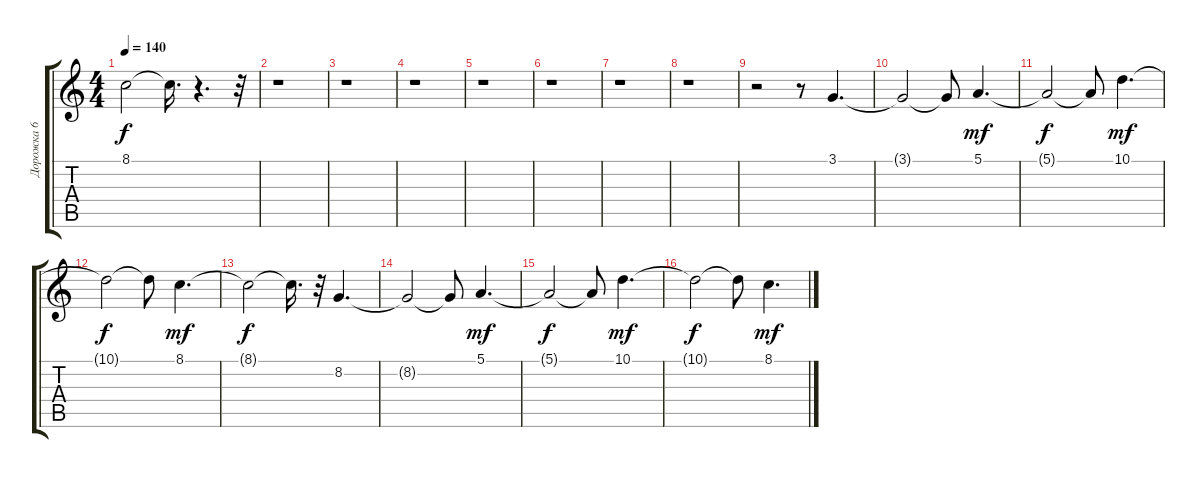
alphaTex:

\track ("Дорожка 6" "Дорожка 6") {instrument choiraahs}
\staff {score tabs}
\tuning (E4 B3 G3 D3 A2 E2) {hide}
\ts (4 4)
\tempo 140
\clef g2
\ks c
8.1{t}.2{dy f} 8.1{t}.16{d} r.4{d} r.32 |
r.1 |
r.1 |
r.1 |
r.1 |
r.1 |
r.1 |
r.1 |
r.2 r.8 3.1.4{d} |
3.1{t}.2 3.1{t}.8 5.1.4{d dy mf} |
5.1{t}.2{dy f} 5.1{t}.8 10.1.4{d dy mf} |
10.1{t}.2{dy f} 10.1{t}.8 8.1.4{d dy mf} |
8.1{t}.2{dy f} 8.1{t}.16{d} r.32 8.2.4{d} |
8.2{t}.2 8.2{t}.8 5.1.4{d dy mf} |
5.1{t}.2{dy f} 5.1{t}.8 10.1.4{d dy mf} |
10.1{t}.2{dy f} 10.1{t}.8 8.1.4{d dy mf}
